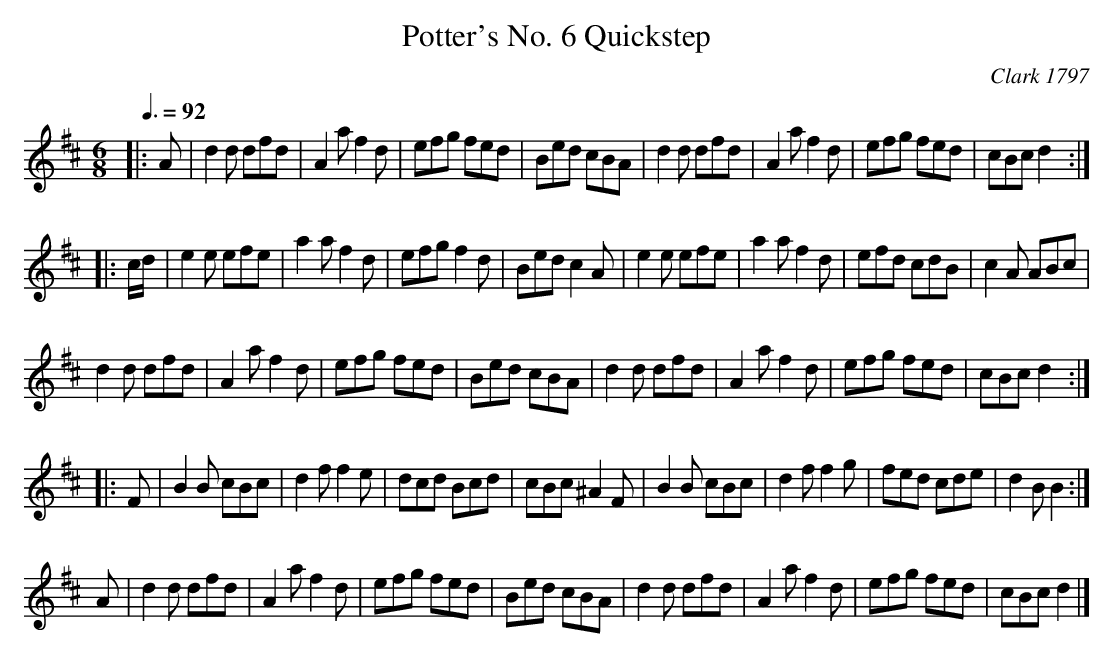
X:1
T: Potter's No. 6 Quickstep
O: Clark 1797
M: 6/8
L: 1/8
Q: 3/8=92
K: D
|: A |\
d2d dfd | A2a f2d | efg fed | Bed cBA |\
d2d dfd | A2a f2d | efg fed | cBc d2 :|
|: c/d/ |\
e2e efe | a2a f2d | efg f2d | Bed c2A |\
e2e efe | a2a f2d | efd cdB | c2A ABc |
d2d dfd | A2a f2d | efg fed | Bed cBA |\
d2d dfd | A2a f2d | efg fed | cBc d2 :|
|: F |\
B2B cBc | d2f f2e | dcd Bcd | cBc ^A2F |\
B2B cBc | d2f f2g | fed cde | d2B B2 :|
A |\
d2d dfd | A2a f2d | efg fed | Bed cBA |\
d2d dfd | A2a f2d | efg fed | cBc d2 |]
